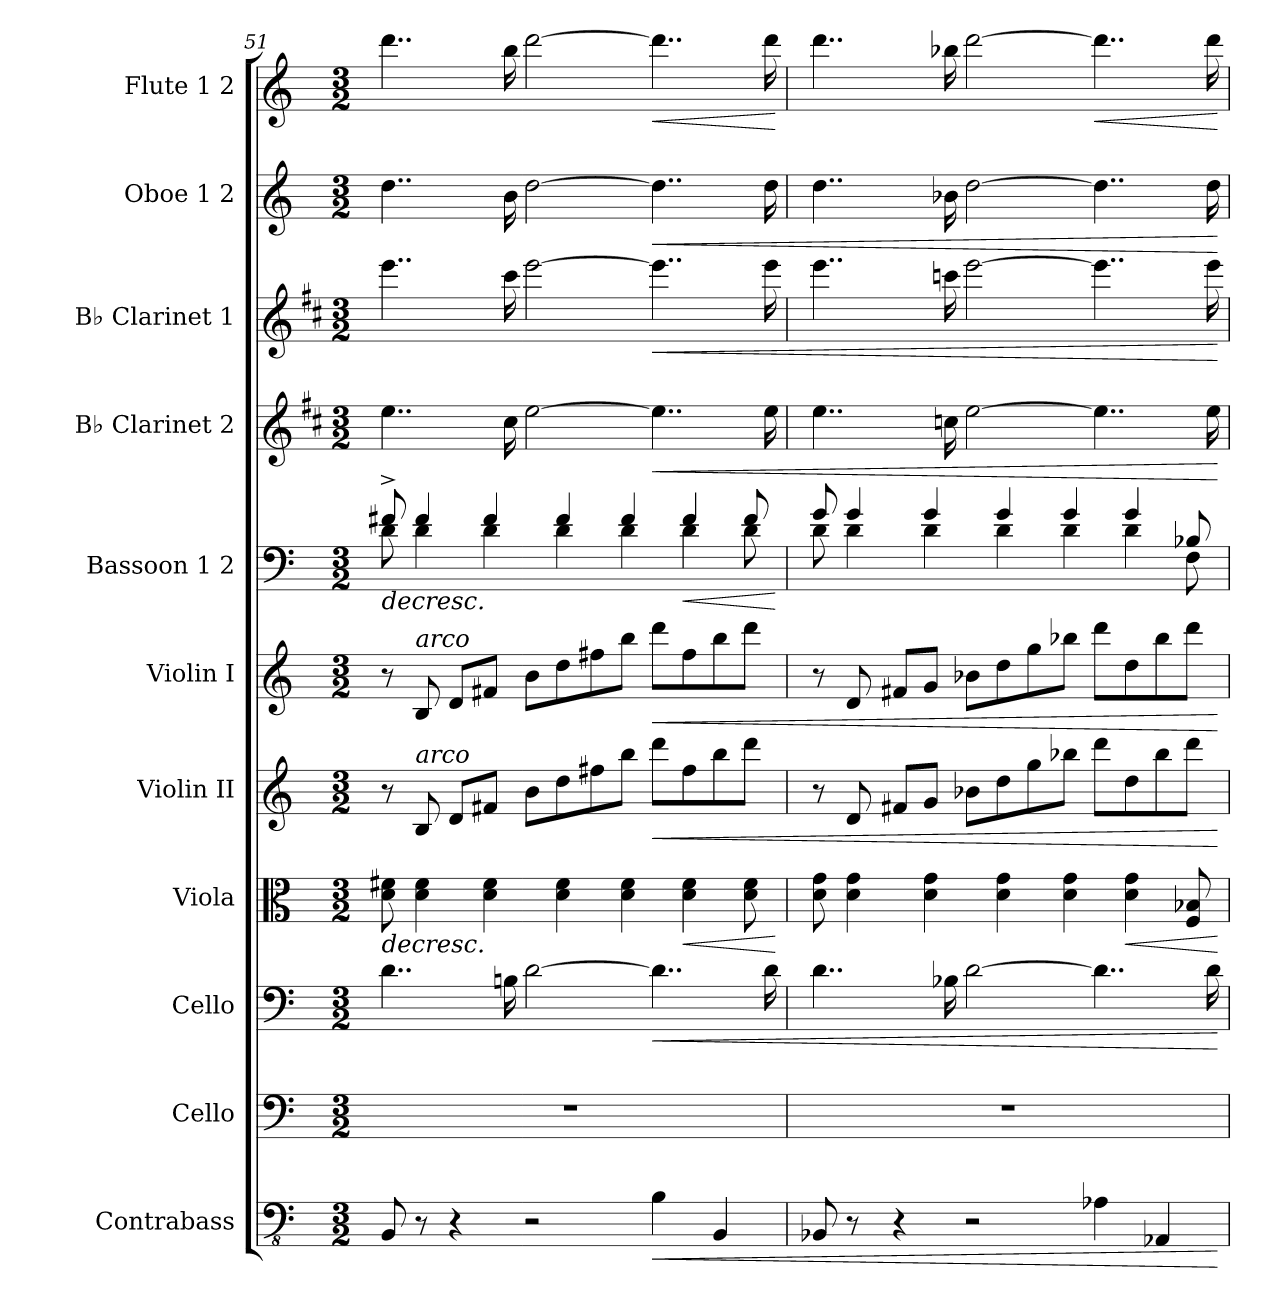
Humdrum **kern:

**kern	**dynam	**kern	**kern	**dynam	**kern	**dynam	**kern	**dynam	**kern	**dynam	**kern	**dynam	**kern	**dynam	**kern	**dynam	**kern	**dynam	**kern	**dynam
*part11	*part11	*part10	*part9	*part9	*part8	*part8	*part7	*part7	*part6	*part6	*part5	*part5	*part4	*part4	*part3	*part3	*part2	*part2	*part1	*part1
*staff11	*staff11	*staff10	*staff9	*staff9	*staff8	*staff8	*staff7	*staff7	*staff6	*staff6	*staff5	*staff5	*staff4	*staff4	*staff3	*staff3	*staff2	*staff2	*staff1	*staff1
*I"Contrabass	*	*I"Cello	*I"Cello	*	*I"Viola	*	*I"Violin II	*	*I"Violin I	*	*I"Bassoon 1               2	*	*I"B♭ Clarinet 2	*	*I"B♭ Clarinet 1	*	*I"Oboe 1           2	*	*I"Flute 1          2	*
*I'Cbs.	*	*I'Cl.	*I'Cl.	*	*I'Vla.	*	*I'Vln. 2	*	*I'Vln. I	*	*I'Bsn.	*	*I'Cl. 2	*	*I'Cl. 1	*	*I'Ob.	*	*I'Fl.	*
*clefFv4	*	*clefF4	*clefF4	*	*clefC3	*	*clefG2	*	*clefG2	*	*clefF4	*	*clefG2	*	*clefG2	*	*clefG2	*	*clefG2	*
*	*	*	*	*	*	*	*	*	*	*	*	*	*ITrd1c2	*	*ITrd1c2	*	*	*	*	*
*k[]	*	*k[]	*k[]	*	*k[]	*	*k[]	*	*k[]	*	*k[]	*	*k[]	*	*k[]	*	*k[]	*	*k[]	*
*M3/2	*	*M3/2	*M3/2	*	*M3/2	*	*M3/2	*	*M3/2	*	*M3/2	*	*M3/2	*	*M3/2	*	*M3/2	*	*M3/2	*
=51	=51	=51	=51	=51	=51	=51	=51	=51	=51	=51	=51	=51	=51	=51	=51	=51	=51	=51	=51	=51
!	!	!	!	!	!	!LO:HP:b	!	!	!	!	!	!LO:HP:b	!	!	!	!	!	!	!	!
*	*	*	*	*	*	*	*	*	*	*	*^	*	*	*	*	*	*	*	*	*
8BBB/	.	1.r	4..d\	.	8d\ 8f#X\	>	8r	.	8r	.	8f#X^/	8d\	>	4..dd\	.	4..ddd\	.	4..dd\	.	4..ddd\	.
!	!	!	!	!	!	!	!	!	!LO:TX:a:i:t=arco	!	!	!	!	!	!	!	!	!	!	!	!
!	!	!	!	!	!	!	!LO:TX:a:i:t=arco	!	!	!	!	!	!	!	!	!	!	!	!	!	!
8r	.	.	.	.	4d\ 4f#\	.	8B/	.	8B/	.	4f#/	4d\	.	.	.	.	.	.	.	.	.
4r	.	.	.	.	.	.	8d/L	.	8d/L	.	.	.	.	.	.	.	.	.	.	.	.
.	.	.	.	.	4d\ 4f#\	.	8f#X/J	.	8f#X/J	.	4f#/	4d\	.	.	.	.	.	.	.	.	.
.	.	.	16Bn\	.	.	.	.	.	.	.	.	.	.	16b\	.	16bb\	.	16b\	.	16bb\	.
2r	.	.	[2d\	.	.	.	8b\L	.	8b\L	.	.	.	.	[2dd\	.	[2ddd\	.	[2dd\	.	[2ddd\	.
.	.	.	.	.	4d\ 4f#\	.	8dd\	.	8dd\	.	4f#/	4d\	.	.	.	.	.	.	.	.	.
.	.	.	.	.	.	.	8ff#X\	.	8ff#X\	.	.	.	.	.	.	.	.	.	.	.	.
.	.	.	.	.	4d\ 4f#\	.	8bb\J	.	8bb\J	.	4f#/	4d\	.	.	.	.	.	.	.	.	.
!	!LO:HP:b	!	!	!LO:HP:b	!	!	!	!LO:HP:b	!	!LO:HP:b	!	!	!	!	!LO:HP:b	!	!LO:HP:b	!	!LO:HP:b	!	!LO:HP:b
4BB\	<	.	4..d\]	<	.	.	8ddd\L	<	8ddd\L	<	.	.	.	4..dd\]	<	4..ddd\]	<	4..dd\]	<	4..ddd\]	<
!	!	!	!	!	!	!LO:HP:b	!	!	!	!	!	!	!LO:HP:b	!	!	!	!	!	!	!	!
.	.	.	.	.	4d\ 4f#\	<	8ff#\	.	8ff#\	.	4f#/	4d\	<	.	.	.	.	.	.	.	.
4BBB/	.	.	.	.	.	.	8bb\	.	8bb\	.	.	.	.	.	.	.	.	.	.	.	.
.	.	.	.	.	8d\ 8f#\	.	8ddd\J	.	8ddd\J	.	8f#/	8d\	.	.	.	.	.	.	.	.	.
.	.	.	16d\	.	.	.	.	.	.	.	.	.	.	16dd\	.	16ddd\	.	16dd\	.	16ddd\	.
*	*	*	*	*	*	*	*	*	*	*	*v	*v	*	*	*	*	*	*	*	*	*
.	.	.	.	.	.	[	.	.	.	.	.	[	.	.	.	.	.	.	.	[
!!LO:PB:g=z
=52	=52	=52	=52	=52	=52	=52	=52	=52	=52	=52	=52	=52	=52	=52	=52	=52	=52	=52	=52	=52
*	*	*	*	*	*	*	*	*	*	*	*^	*	*	*	*	*	*	*	*	*
8BBB-X/	.	1.r	4..d\	.	8d\ 8g\	.	8r	.	8r	.	8g/	8d\	.	4..dd\	.	4..ddd\	.	4..dd\	.	4..ddd\	.
8r	.	.	.	.	4d\ 4g\	.	8d/	.	8d/	.	4g/	4d\	.	.	.	.	.	.	.	.	.
4r	.	.	.	.	.	.	8f#X/L	.	8f#X/L	.	.	.	.	.	.	.	.	.	.	.	.
.	.	.	.	.	4d\ 4g\	.	8g/J	.	8g/J	.	4g/	4d\	.	.	.	.	.	.	.	.	.
.	.	.	16B-X\	.	.	.	.	.	.	.	.	.	.	16b-X\	.	16bb-X\	.	16b-X\	.	16bb-X\	.
2r	.	.	[2d\	.	.	.	8b-X\L	.	8b-X\L	.	.	.	.	[2dd\	.	[2ddd\	.	[2dd\	.	[2ddd\	.
.	.	.	.	.	4d\ 4g\	.	8dd\	.	8dd\	.	4g/	4d\	.	.	.	.	.	.	.	.	.
.	.	.	.	.	.	.	8gg\	.	8gg\	.	.	.	.	.	.	.	.	.	.	.	.
.	.	.	.	.	4d\ 4g\	.	8bb-X\J	.	8bb-X\J	.	4g/	4d\	.	.	.	.	.	.	.	.	.
!	!	!	!	!	!	!	!	!	!	!	!	!	!	!	!	!	!	!	!	!	!LO:HP:b
4AA-X\	.	.	4..d\]	.	.	.	8ddd\L	.	8ddd\L	.	.	.	.	4..dd\]	.	4..ddd\]	.	4..dd\]	.	4..ddd\]	<
!	!	!	!	!	!	!LO:HP:b	!	!	!	!	!	!	!	!	!	!	!	!	!	!	!
.	.	.	.	.	4d\ 4g\	<	8dd\	.	8dd\	.	4g/	4d\	.	.	.	.	.	.	.	.	.
4AAA-X/	.	.	.	.	.	.	8bb-\	.	8bb-\	.	.	.	.	.	.	.	.	.	.	.	.
.	.	.	.	.	8F/ 8B-X/	.	8ddd\J	.	8ddd\J	.	8B-X/	8F\	.	.	.	.	.	.	.	.	.
.	.	.	16d\	.	.	.	.	.	.	.	.	.	.	16dd\	.	16ddd\	.	16dd\	.	16ddd\	.
*	*	*	*	*	*	*	*	*	*	*	*v	*v	*	*	*	*	*	*	*	*	*
.	[	.	.	[	.	] [	.	[	.	[	.	]	.	[	.	[	.	[	.	[
=	=	=	=	=	=	=	=	=	=	=	=	=	=	=	=	=	=	=	=	=
*-	*-	*-	*-	*-	*-	*-	*-	*-	*-	*-	*-	*-	*-	*-	*-	*-	*-	*-	*-	*-
